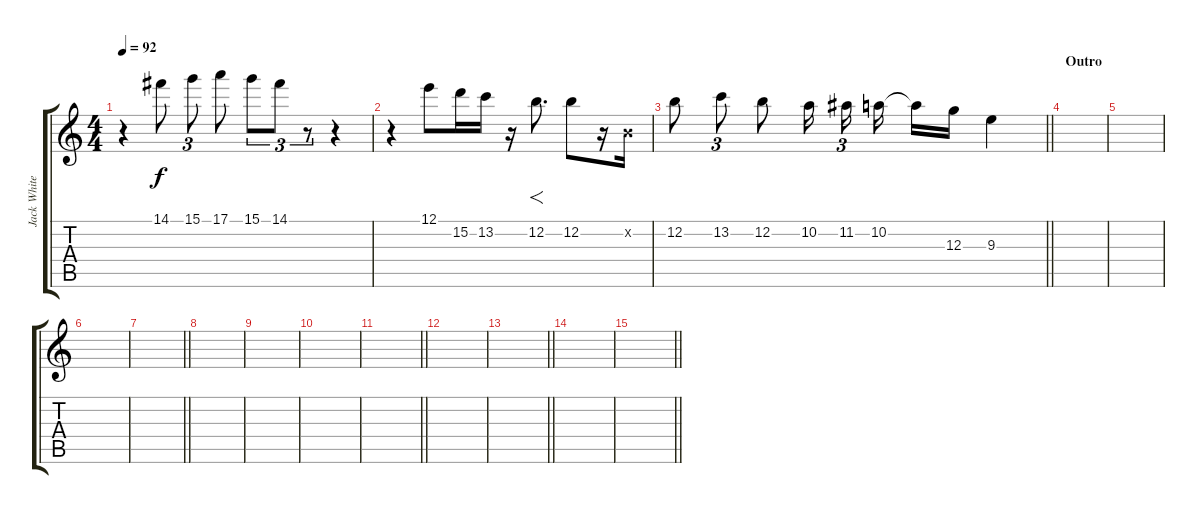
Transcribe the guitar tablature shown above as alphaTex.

\track ("Jack White (Solo)" "Jack White") {instrument overdrivenguitar}
\staff {score tabs}
\tuning (E4 B3 G3 D3 A2 E2) {hide}
\ts (4 4)
\tempo 92
\clef g2
\ks c
r.4{dy f} 14.1.8 15.1.8{tu (3 2)} 17.1.8 15.1.8{tu (3 2)} 14.1.8{tu (3 2)} r.8{tu (3 2)} r.4 |
r.4 12.1.8 15.2.16 13.2.16 r.16 12.2.8{f d} 12.2.8 r.16 0.2{x}.16 |
\barLineRight lightlight
12.2.8 13.2.8{tu (3 2)} 12.2.8 10.2.16{beam splitsecondary} 11.2.16{tu (3 2)} 10.2.16 10.2{t}.16 12.3.16 9.3.4 |
\section ("" "Outro")
|
|
|
\barLineRight lightlight
|
|
|
|
\barLineRight lightlight
|
|
\barLineRight lightlight
|
|
\barLineRight lightlight
